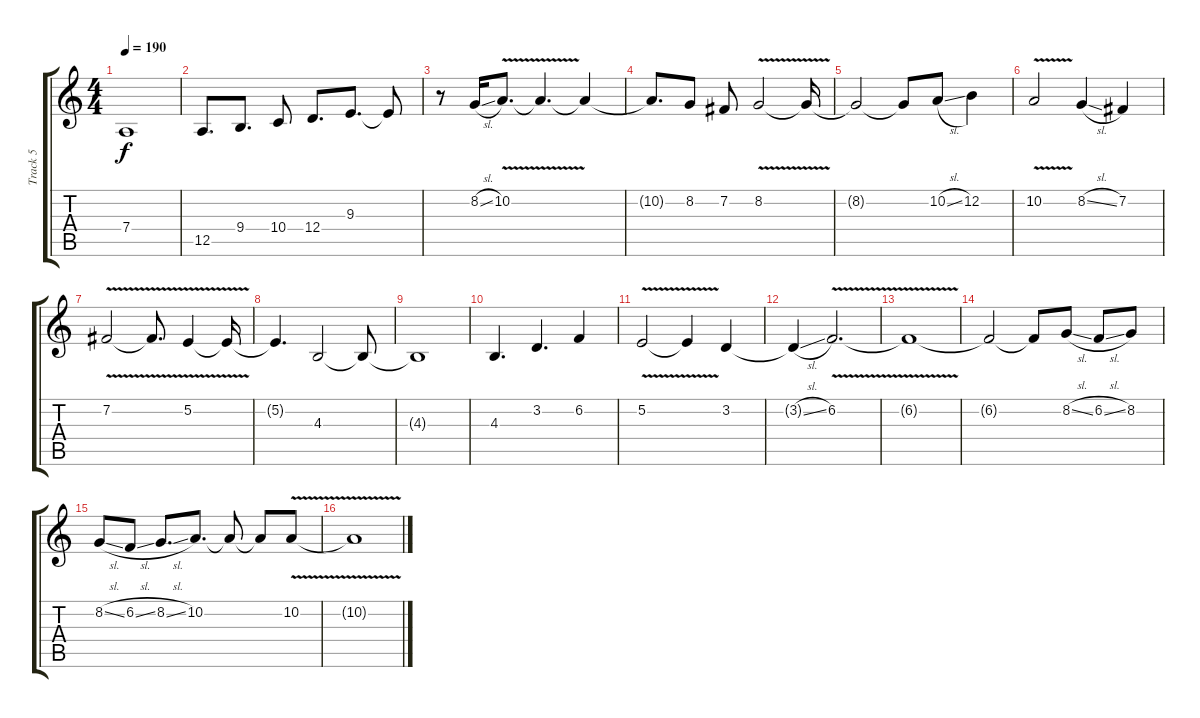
\track ("Track 5" "Track 5") {instrument sitar}
\staff {score tabs}
\tuning (E4 B3 G3 D3 A2 E2) {hide}
\ts (4 4)
\tempo 190
\clef g2
\ks c
7.4{t}.1{dy f} |
12.5.8{d} 9.4.8{d} 10.4.8 12.4.8{d} 9.3.8{d} 9.3{t}.8 |
r.8 8.2{sl}.16 10.2{v}.8{d} 10.2{t}.4{d} 10.2{t}.4 |
10.2{t}.8{d} 8.2.8 7.2.8 8.2{v}.2 8.2{t}.16 |
8.2{t}.2 8.2{t}.8 10.2{sl}.8 12.2.4 |
10.2{v}.2 8.2{sl}.4 7.2.4 |
7.2{v}.2 7.2{t}.8{d} 5.2{v}.4 5.2{t}.16 |
5.2{t}.4{d} 4.3.2 4.3{t}.8 |
4.3{t}.1 |
4.3.4{d} 3.2.4{d} 6.2.4 |
5.2{v}.2 5.2{t}.4 3.2.4 |
3.2{sl t}.4 6.2{v}.2{d} |
6.2{t}.1 |
6.2{t}.2 6.2{t}.8 8.2{sl}.8 6.2{sl}.8 8.2.8 |
8.2{sl}.8 6.2{sl}.8 8.2{sl}.8{d} 10.2.8{d} 10.2{t}.8 10.2{t}.8 10.2{v}.8 |
10.2{t}.1
